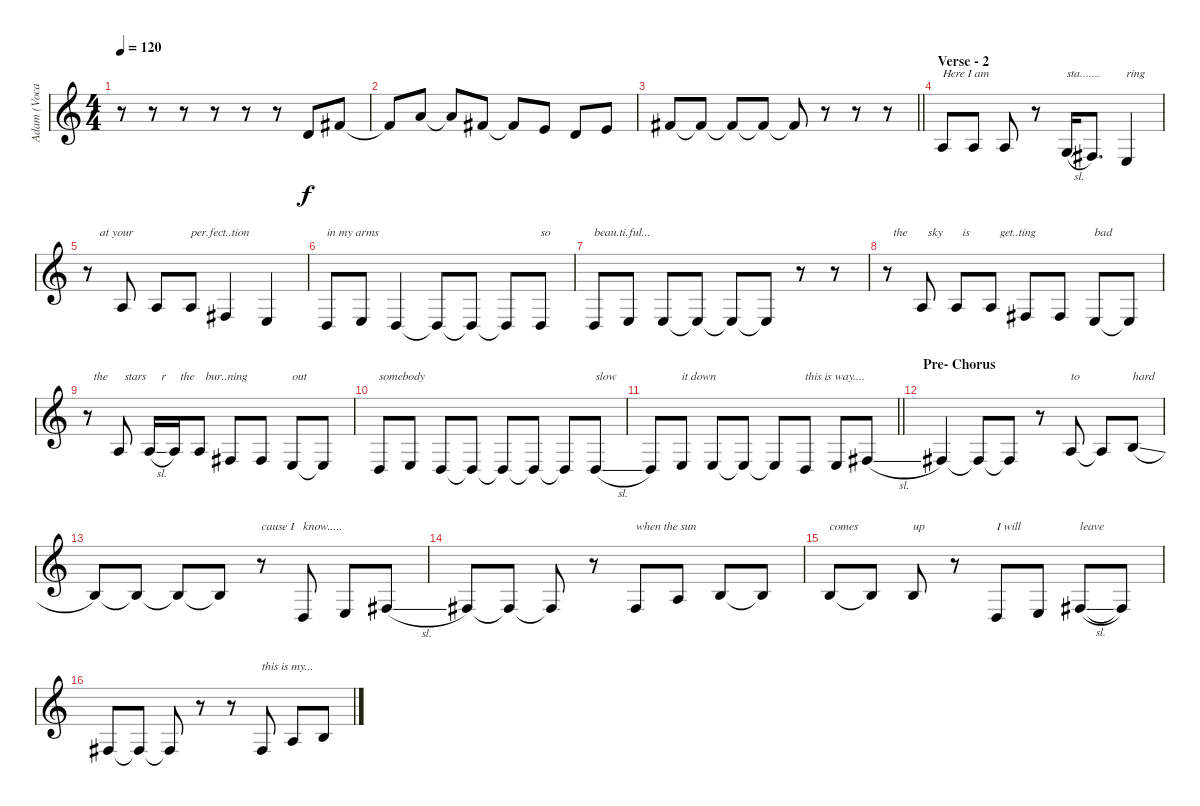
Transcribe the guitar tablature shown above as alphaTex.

\track ("Adam (Vocal)" "Adam (Voca") {instrument flute}
\staff {score}
\tuning (E4 B3 G3 D3 A2 E2) {hide}
\ts (4 4)
\tempo 120
\clef g2
\ks c
r.8{dy f} r.8 r.8 r.8 r.8 r.8 7.3.8 7.2.8 |
7.2{t}.8 10.2.8 10.2{t}.8 7.2.8 7.2{t}.8 9.3.8 7.3.8 9.3.8 |
\barLineRight lightlight
7.2.8 7.2{t}.8 7.2{t}.8 7.2{t}.8 7.2{t}.8 r.8 r.8 r.8 |
\section ("" "Verse - 2")
7.4.8{txt "Here I am"} 7.4.8 7.4.8 r.8 5.4{sl}.16{txt "sta......."} 4.4.8{d} 7.5.4{txt "ring"} |
r.8{txt "    at your"} 7.4.8 7.4.8 7.4.8{txt "per.fect..tion"} 4.4.4 7.5.4 |
5.5.8{txt "in my arms"} 7.5.8 5.5.4 5.5{t}.8 5.5{t}.8 5.5{t}.8 5.5.8{txt "so"} |
5.5.8{txt "beau.ti.ful..."} 7.5.8 7.5.8 7.5{t}.8 7.5{t}.8 7.5{t}.8 r.8 r.8 |
r.8{txt "  the"} 7.4.8{txt "  sky"} 7.4.8{txt "  is"} 7.4.8{txt "   get..ting"} 4.4.8 4.4.8 7.5.8{txt "bad"} 7.5{t}.8 |
r.8{txt "  the"} 7.4.8{txt "  stars"} 7.4{sl}.16{txt "    r"} 7.4.16{txt "  the"} 7.4.8{txt "  bur..ning"} 4.4.8 4.4.8 7.5.8{txt "out"} 7.5{t}.8 |
5.5.8{txt "somebody"} 7.5.8 5.5.8 5.5{t}.8 5.5{t}.8 5.5{t}.8 5.5{t}.8 5.5{sl}.8{txt "slow"} |
\barLineRight lightlight
5.5.8 7.5.8{txt "it down"} 7.5.8 7.5{t}.8 7.5{t}.8 5.5.8{txt "this is way...."} 7.5.8 4.4{sl}.8 |
\section ("" "Pre- Chorus")
4.4.4 4.4{t}.8 4.4{t}.8 r.8 7.4.8{txt "to"} 7.4{t}.8 4.3{sl}.8{txt "hard"} |
4.3.8 4.3{t}.8 4.3{t}.8 4.3{t}.8 r.8{txt "cause I   know....."} 5.5.8 7.5.8 4.4{sl}.8 |
4.4.8 4.4{t}.8 4.4{t}.8 r.8 4.4.8{txt "when the sun"} 7.4.8 4.3.8 4.3{t}.8 |
4.3.8{txt "comes"} 4.3{t}.8 4.3.8{txt "up"} r.8 5.5.8{txt "I will"} 7.5.8 4.4{sl}.8{txt "leave"} 4.4{t}.8 |
4.4.8 4.4{t}.8 4.4{t}.8 r.8 r.8 4.4.8{txt "this is my..."} 7.4.8 4.3.8
